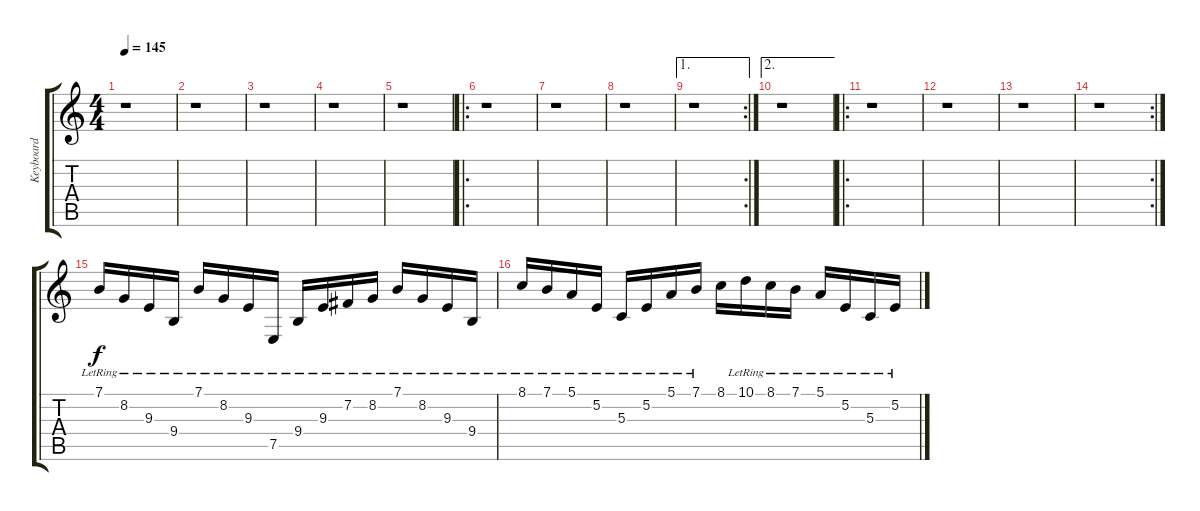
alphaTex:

\track ("Keyboard" "Keyboard") {instrument harpsichord}
\staff {score tabs}
\tuning (E4 B3 G3 D3 A2 E2) {hide}
\ts (4 4)
\tempo 145
\clef g2
\ks c
r.1{dy f} |
r.1 |
r.1 |
r.1 |
r.1 |
\ro
r.1 |
r.1 |
r.1 |
\ae 1
\rc 2
r.1 |
\ae 2
r.1 |
\ro
r.1 |
r.1 |
r.1 |
\rc 2
r.1 |
7.1{lr}.16 8.2{lr}.16 9.3{lr}.16 9.4{lr}.16 7.1{lr}.16 8.2{lr}.16 9.3{lr}.16 7.5{lr}.16 9.4{lr}.16 9.3{lr}.16 7.2{lr}.16 8.2{lr}.16 7.1{lr}.16 8.2{lr}.16 9.3{lr}.16 9.4{lr}.16 |
8.1{lr}.16 7.1{lr}.16 5.1{lr}.16 5.2{lr}.16 5.3{lr}.16 5.2{lr}.16 5.1{lr}.16 7.1{lr}.16 8.1.16 10.1{lr}.16 8.1{lr}.16 7.1{lr}.16 5.1{lr}.16 5.2{lr}.16 5.3{lr}.16 5.2{lr}.16
